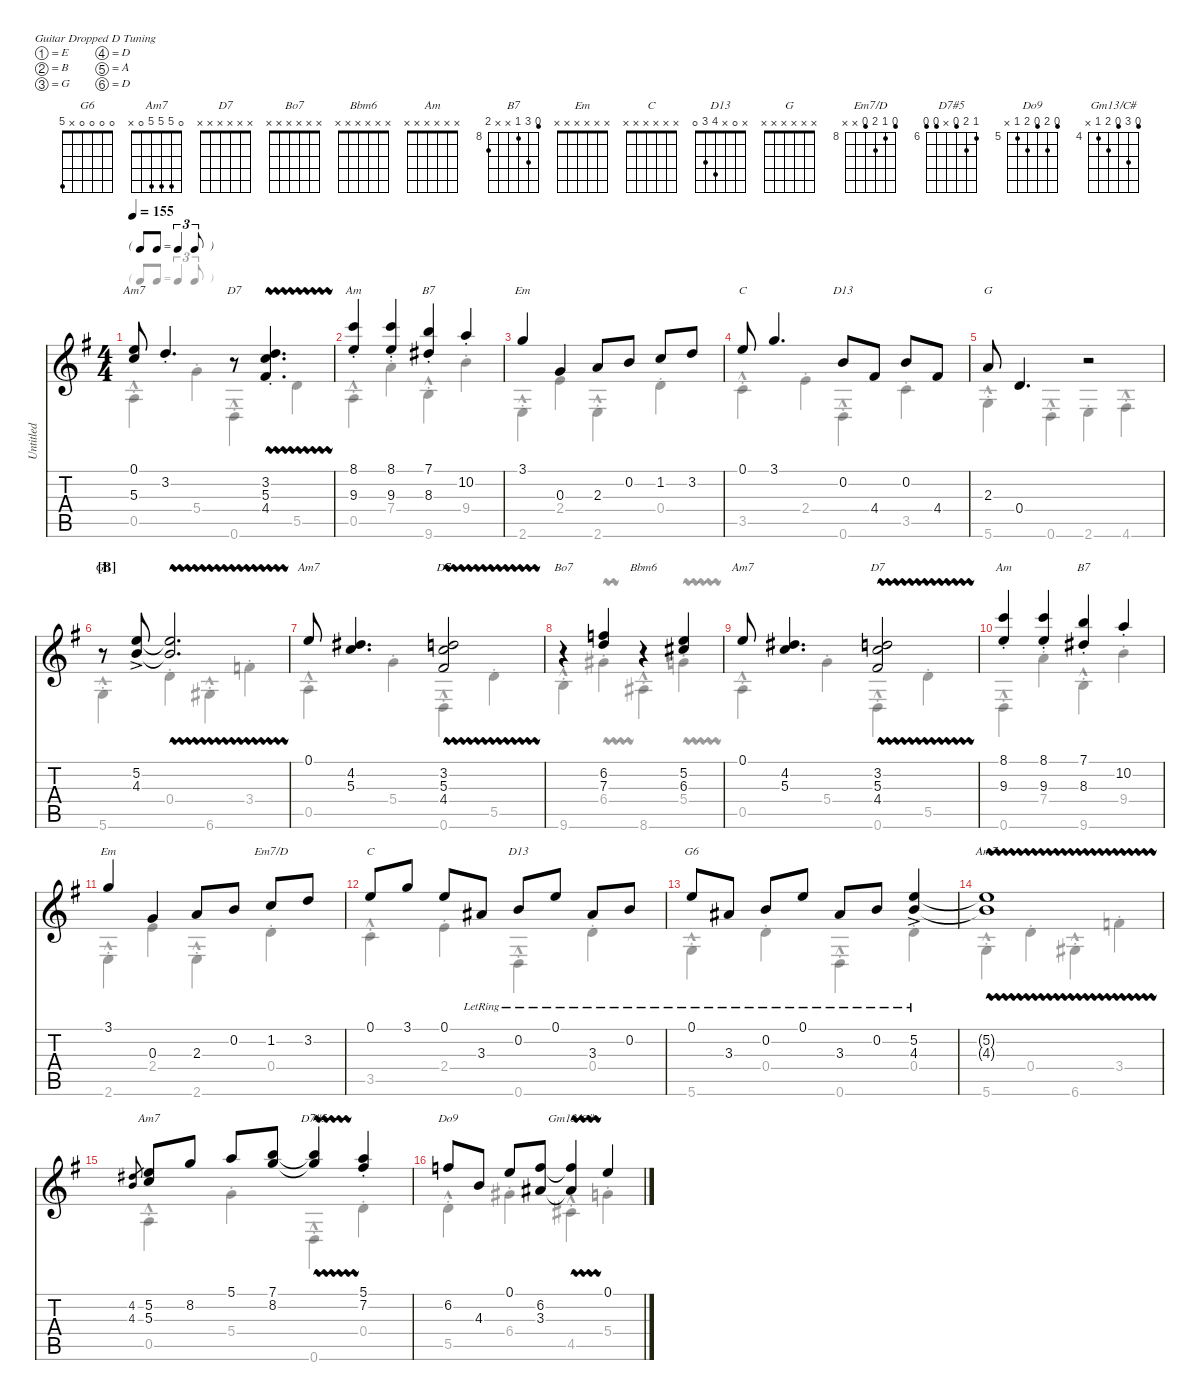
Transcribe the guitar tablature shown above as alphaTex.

\defaultSystemsLayout 4
\hideDynamics
\bracketExtendMode nobrackets
\otherSystemsTrackNameOrientation horizontal
\track ("Untitled" "Untitled") {instrument acousticguitarsteel}
\staff {score tabs}
\tuning (E4 B3 G3 D3 A2 D2)
\chord ("G6" 0 0 0 0 x 5)
\chord ("Am7" 0 5 5 5 0 x)
\chord ("D7" x x x x x x)
\chord ("Bo7" x x x x x x)
\chord ("Bbm6" x x x x x x)
\chord ("Am" x x x x x x)
\chord ("B7" 7 10 8 x x 9) {firstfret 8}
\chord ("Em" x x x x x x)
\chord ("C" x x x x x x)
\chord ("D13" x 0 x 4 3 0)
\chord ("G" x x x x x x)
\chord ("Em7/D" 7 8 9 7 x x) {firstfret 8}
\chord ("D7#5" 6 7 5 x 5 5) {firstfret 6}
\chord ("Do9" 4 6 4 6 5 x) {firstfret 5}
\chord ("Gm13/C#" 3 6 3 5 4 x) {firstfret 4}
\voice
\ts (4 4)
\tf triplet8th
\tempo 155
\clef g2
\ks g
(0.1{acc forcenatural} 5.3{acc forcenatural}).8{ch "Am7" dy mf beam Up} 3.2{st acc forcenatural}.4{d beam Up} r.8{ch "D7" beam Up} (3.2{vw st acc forcenatural} 5.3{vw st acc forcenatural} 4.4{vw st acc #}).4{d beam Up} |
(8.1{st acc forcenatural} 9.3{st acc forcenatural}).4{ch "Am" beam Up} (8.1{st acc forcenatural} 9.3{st acc forcenatural}).4{beam Up} (7.1{st acc forcenatural} 8.3{st acc #}).4{ch "B7" beam Up} 10.2{st acc forcenatural}.4{beam Up} |
3.1{acc forcenatural}.4{ch "Em" beam Up} 0.3{acc forcenatural}.4{beam Up} 2.3{acc forcenatural}.8{beam Up} 0.2{acc forcenatural}.8{beam Up} 1.2{acc forcenatural}.8{beam Up} 3.2{acc forcenatural}.8{beam Up} |
0.1{acc forcenatural}.8{ch "C" beam Up} 3.1{acc forcenatural}.4{d beam Up} 0.2{acc forcenatural}.8{ch "D13" beam Up} 4.4{acc #}.8{beam Up} 0.2{acc forcenatural}.8{beam Up} 4.4{acc #}.8{beam Up} |
2.3{acc forcenatural}.8{ch "G" beam Up} 0.4{acc forcenatural}.4{d beam Up} r.2{beam Up} |
\section ("B" "  ")
r.8{ch "G6" beam Up} (5.2{ac acc forcenatural} 4.3{ac acc forcenatural}).8{beam Up} (5.2{vw t acc forcenatural} 4.3{vw t acc forcenatural}).2{d beam Up} |
0.1{acc forcenatural}.8{ch "Am7" beam Up} (4.2{acc #} 5.3{acc forcenatural}).4{d beam Up} (3.2{vw acc forcenatural} 5.3{vw acc forcenatural} 4.4{vw acc #}).2{ch "D7" beam Up} |
r.4{ch "Bo7" beam Up} (6.2{acc forcenatural} 7.3{acc forcenatural}).4{beam Up} r.4{ch "Bbm6" beam Up} (5.2{acc forcenatural} 6.3{acc #}).4{beam Up} |
0.1{acc forcenatural}.8{ch "Am7" beam Up} (4.2{acc #} 5.3{acc forcenatural}).4{d beam Up} (3.2{vw acc forcenatural} 5.3{vw acc forcenatural} 4.4{vw acc #}).2{ch "D7" beam Up} |
(8.1{st acc forcenatural} 9.3{st acc forcenatural}).4{ch "Am" beam Up} (8.1{st acc forcenatural} 9.3{st acc forcenatural}).4{beam Up} (7.1{st acc forcenatural} 8.3{st acc #}).4{ch "B7" beam Up} 10.2{st acc forcenatural}.4{beam Up} |
3.1{acc forcenatural}.4{ch "Em" beam Up} 0.3{acc forcenatural}.4{beam Up} 2.3{acc forcenatural}.8{beam Up} 0.2{acc forcenatural}.8{beam Up} 1.2{acc forcenatural}.8{ch "Em7/D" beam Up} 3.2{acc forcenatural}.8{beam Up} |
0.1{acc forcenatural}.8{ch "C" beam Up} 3.1{acc forcenatural}.8{beam Up} 0.1{acc forcenatural}.8{beam Up} 3.3{lr acc #}.8{beam Up} 0.2{lr acc forcenatural}.8{ch "D13" beam Up} 0.1{lr acc forcenatural}.8{beam Up} 3.3{lr acc #}.8{beam Up} 0.2{lr acc forcenatural}.8{beam Up} |
0.1{lr acc forcenatural}.8{ch "G6" beam Up} 3.3{lr acc #}.8{beam Up} 0.2{lr acc forcenatural}.8{beam Up} 0.1{lr acc forcenatural}.8{beam Up} 3.3{lr acc #}.8{beam Up} 0.2{lr acc forcenatural}.8{beam Up} (5.2{ac lr acc forcenatural} 4.3{ac lr acc forcenatural}).4{beam Up} |
(5.2{vw t acc forcenatural} 4.3{vw t acc forcenatural}).1{ch "Am7" beam Up} |
(4.2{acc #} 4.3{acc forcenatural}).8{gr beam Up} (5.2{acc forcenatural} 5.3{acc forcenatural}).8{ch "Am7" beam Up} 8.2{acc forcenatural}.8{beam Up} 5.1{acc forcenatural}.8{beam Up} (7.1{acc forcenatural} 8.2{acc forcenatural}).8{beam Up} (7.1{vw t acc forcenatural} 8.2{vw t acc forcenatural}).4{ch "D7#5" beam Up} (5.1{st acc forcenatural} 7.2{st acc #}).4{beam Up} |
6.2{acc forcenatural}.8{ch "Do9" beam Up} 4.3{acc forcenatural}.8{beam Up} 0.1{acc forcenatural}.8{beam Up} (6.2{acc forcenatural} 3.3{acc #}).8{beam Up} (6.2{vw t acc forcenatural} 3.3{vw t acc #}).4{ch "Gm13/C#" beam Up} 0.1{acc forcenatural}.4{beam Up}
\voice
\clef g2
\ottava regular
\simile none
\ks g
0.5{hac st acc forcenatural}.4{dy mf beam Down} 5.4{st acc forcenatural}.4{beam Down} 0.6{hac st acc forcenatural}.4{beam Down} 5.5{acc forcenatural}.4{beam Down} |
0.5{hac st acc forcenatural}.4{beam Down} 7.4{st acc forcenatural}.4{beam Down} 9.6{hac st acc forcenatural}.4{beam Down} 9.4{st acc forcenatural}.4{beam Down} |
2.6{hac st acc forcenatural}.4{beam Down} 2.4{st acc forcenatural}.4{beam Down} 2.6{hac st acc forcenatural}.4{beam Down} 0.4{st acc forcenatural}.4{beam Down} |
3.5{hac st acc forcenatural}.4{beam Down} 2.4{st acc forcenatural}.4{beam Down} 0.6{hac st acc forcenatural}.4{beam Down} 3.5{st acc forcenatural}.4{beam Down} |
5.6{hac st acc forcenatural}.4{beam Down} 0.6{hac st acc forcenatural}.4{beam Down} 2.6{st acc forcenatural}.4{beam Down} 4.6{hac st acc #}.4{beam Down} |
5.6{hac st acc forcenatural}.4{beam Down} 0.4{st acc forcenatural}.4{beam Down} 6.6{hac st acc #}.4{beam Down} 3.4{st acc forcenatural}.4{beam Down} |
0.5{hac st acc forcenatural}.4{beam Down} 5.4{st acc forcenatural}.4{beam Down} 0.6{hac st acc forcenatural}.4{beam Down} 5.5{st acc forcenatural}.4{beam Down} |
9.6{hac st acc forcenatural}.4{beam Down} 6.4{vw st acc #}.4{beam Down} 8.6{hac st acc #}.4{beam Down} 5.4{vw st acc forcenatural}.4{beam Down} |
0.5{hac st acc forcenatural}.4{beam Down} 5.4{st acc forcenatural}.4{beam Down} 0.6{hac st acc forcenatural}.4{beam Down} 5.5{st acc forcenatural}.4{beam Down} |
0.6{hac st acc forcenatural}.4{beam Down} 7.4{st acc forcenatural}.4{beam Down} 9.6{hac st acc forcenatural}.4{beam Down} 9.4{st acc forcenatural}.4{beam Down} |
2.6{hac st acc forcenatural}.4{beam Down} 2.4{st acc forcenatural}.4{beam Down} 2.6{hac st acc forcenatural}.4{beam Down} 0.4{st acc forcenatural}.4{beam Down} |
3.5{hac st acc forcenatural}.4{beam Down} 2.4{st acc forcenatural}.4{beam Down} 0.6{hac st acc forcenatural}.4{beam Down} 0.4{st acc forcenatural}.4{beam Down} |
5.6{hac st acc forcenatural}.4{beam Down} 0.4{st acc forcenatural}.4{beam Down} 0.6{hac st acc forcenatural}.4{beam Down} 0.4{st acc forcenatural}.4{beam Down} |
5.6{hac st acc forcenatural}.4{beam Down} 0.4{st acc forcenatural}.4{beam Down} 6.6{hac st acc #}.4{beam Down} 3.4{st acc forcenatural}.4{beam Down} |
0.5{hac st acc forcenatural}.4{beam Down} 5.4{st acc forcenatural}.4{beam Down} 0.6{hac st acc forcenatural}.4{beam Down} 0.4{st acc forcenatural}.4{beam Down} |
5.5{hac st acc forcenatural}.4{beam Down} 6.4{st acc #}.4{beam Down} 4.5{hac st acc #}.4{beam Down} 5.4{st acc forcenatural}.4{beam Down}
